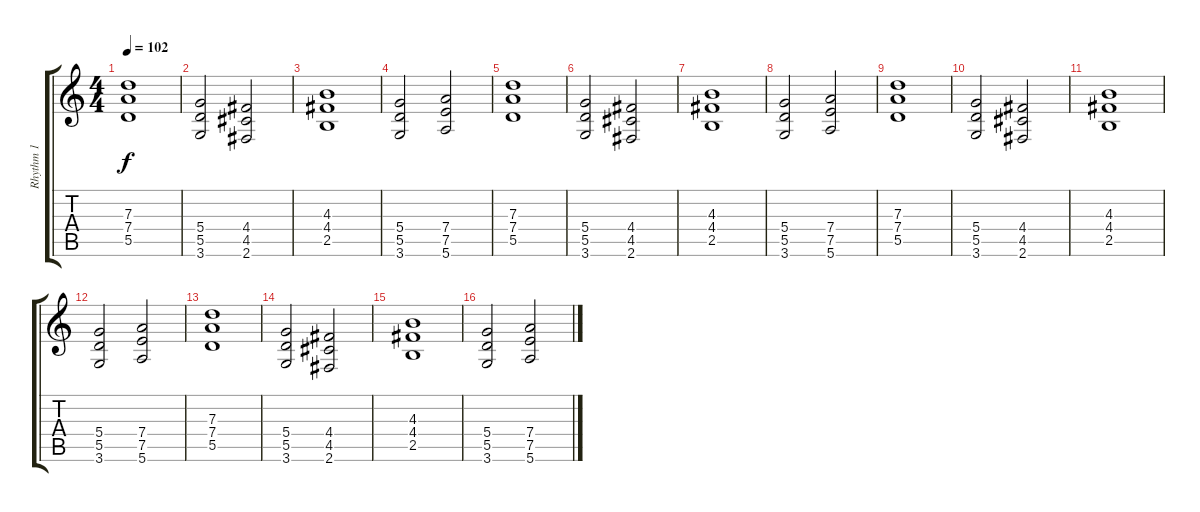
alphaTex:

\track ("Rhythm 1" "Rhythm 1") {instrument distortionguitar}
\staff {score tabs}
\tuning (E4 B3 G3 D3 A2 E2) {hide}
\ts (4 4)
\tempo 102
\clef g2
\ks c
(7.3 7.4 5.5).1{dy f} |
(5.4 5.5 3.6).2 (4.4 4.5 2.6).2 |
(4.3 4.4 2.5).1 |
(5.4 5.5 3.6).2 (7.4 7.5 5.6).2 |
(7.3 7.4 5.5).1 |
(5.4 5.5 3.6).2 (4.4 4.5 2.6).2 |
(4.3 4.4 2.5).1 |
(5.4 5.5 3.6).2 (7.4 7.5 5.6).2 |
(7.3 7.4 5.5).1 |
(5.4 5.5 3.6).2 (4.4 4.5 2.6).2 |
(4.3 4.4 2.5).1 |
(5.4 5.5 3.6).2 (7.4 7.5 5.6).2 |
(7.3 7.4 5.5).1 |
(5.4 5.5 3.6).2 (4.4 4.5 2.6).2 |
(4.3 4.4 2.5).1 |
(5.4 5.5 3.6).2 (7.4 7.5 5.6).2
